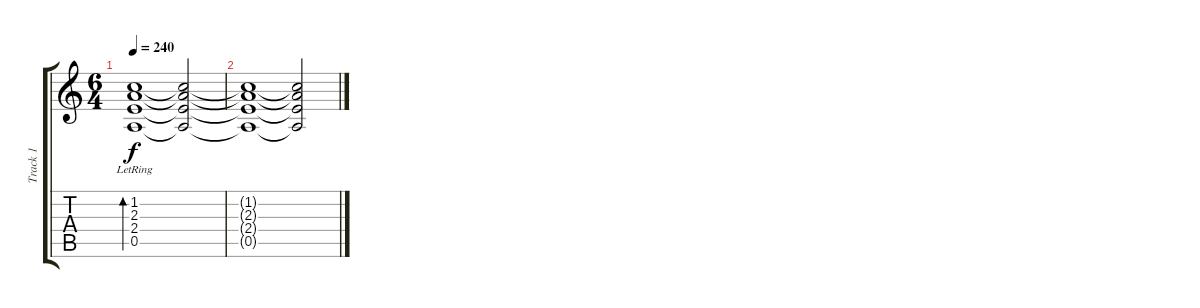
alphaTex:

\track ("Track 1" "Track 1") {instrument electricguitarjazz}
\staff {score tabs}
\tuning (E4 B3 G3 D3 A2 E2) {hide}
\ts (6 4)
\tempo 240
\clef g2
\ks c
(1.2{lr} 2.3{lr} 2.4{lr} 0.5{lr}).1{bd 480 dy f} (1.2{t} 2.3{t} 2.4{t} 0.5{t}).2 |
(1.2{t} 2.3{t} 2.4{t} 0.5{t}).1 (1.2{t} 2.3{t} 2.4{t} 0.5{t}).2
